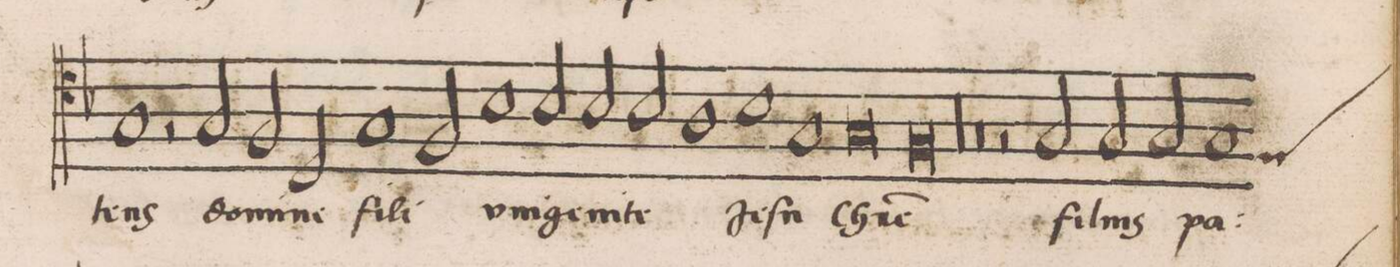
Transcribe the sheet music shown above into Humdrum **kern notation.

**kern	**text
*I"TENOR	*
*clefC4	*
*k[b-]	*
*met(C|)	*
*M2/1	*
1G/	-tens
=43-	=43-
2r	.
2G/	do-
2F/	-mi-
2D/	-ne
=44-	=44-
1G/	fi-
2F/	-li
1B-\	v-
=45-	=45-
2B-/	-ni-
2B-/	-ge-
2B-/	-ni-
=46-	=46-
1A\	-te
1B-\	Je-
=47-	=47-
1G/	-ſu
0G/	Chr(i-
=48-	=48-
0F/	-st)e
=49-	=49-
00r	.
=50-	=50-
=51-	=51-
0r	.
=52-	=52-
2r	.
2G/	fi-
=53-	=53-
2G/	-li-
2G/	-us
*custos:F	*
1G/	pa-
=54-	=54-
*-	*-
